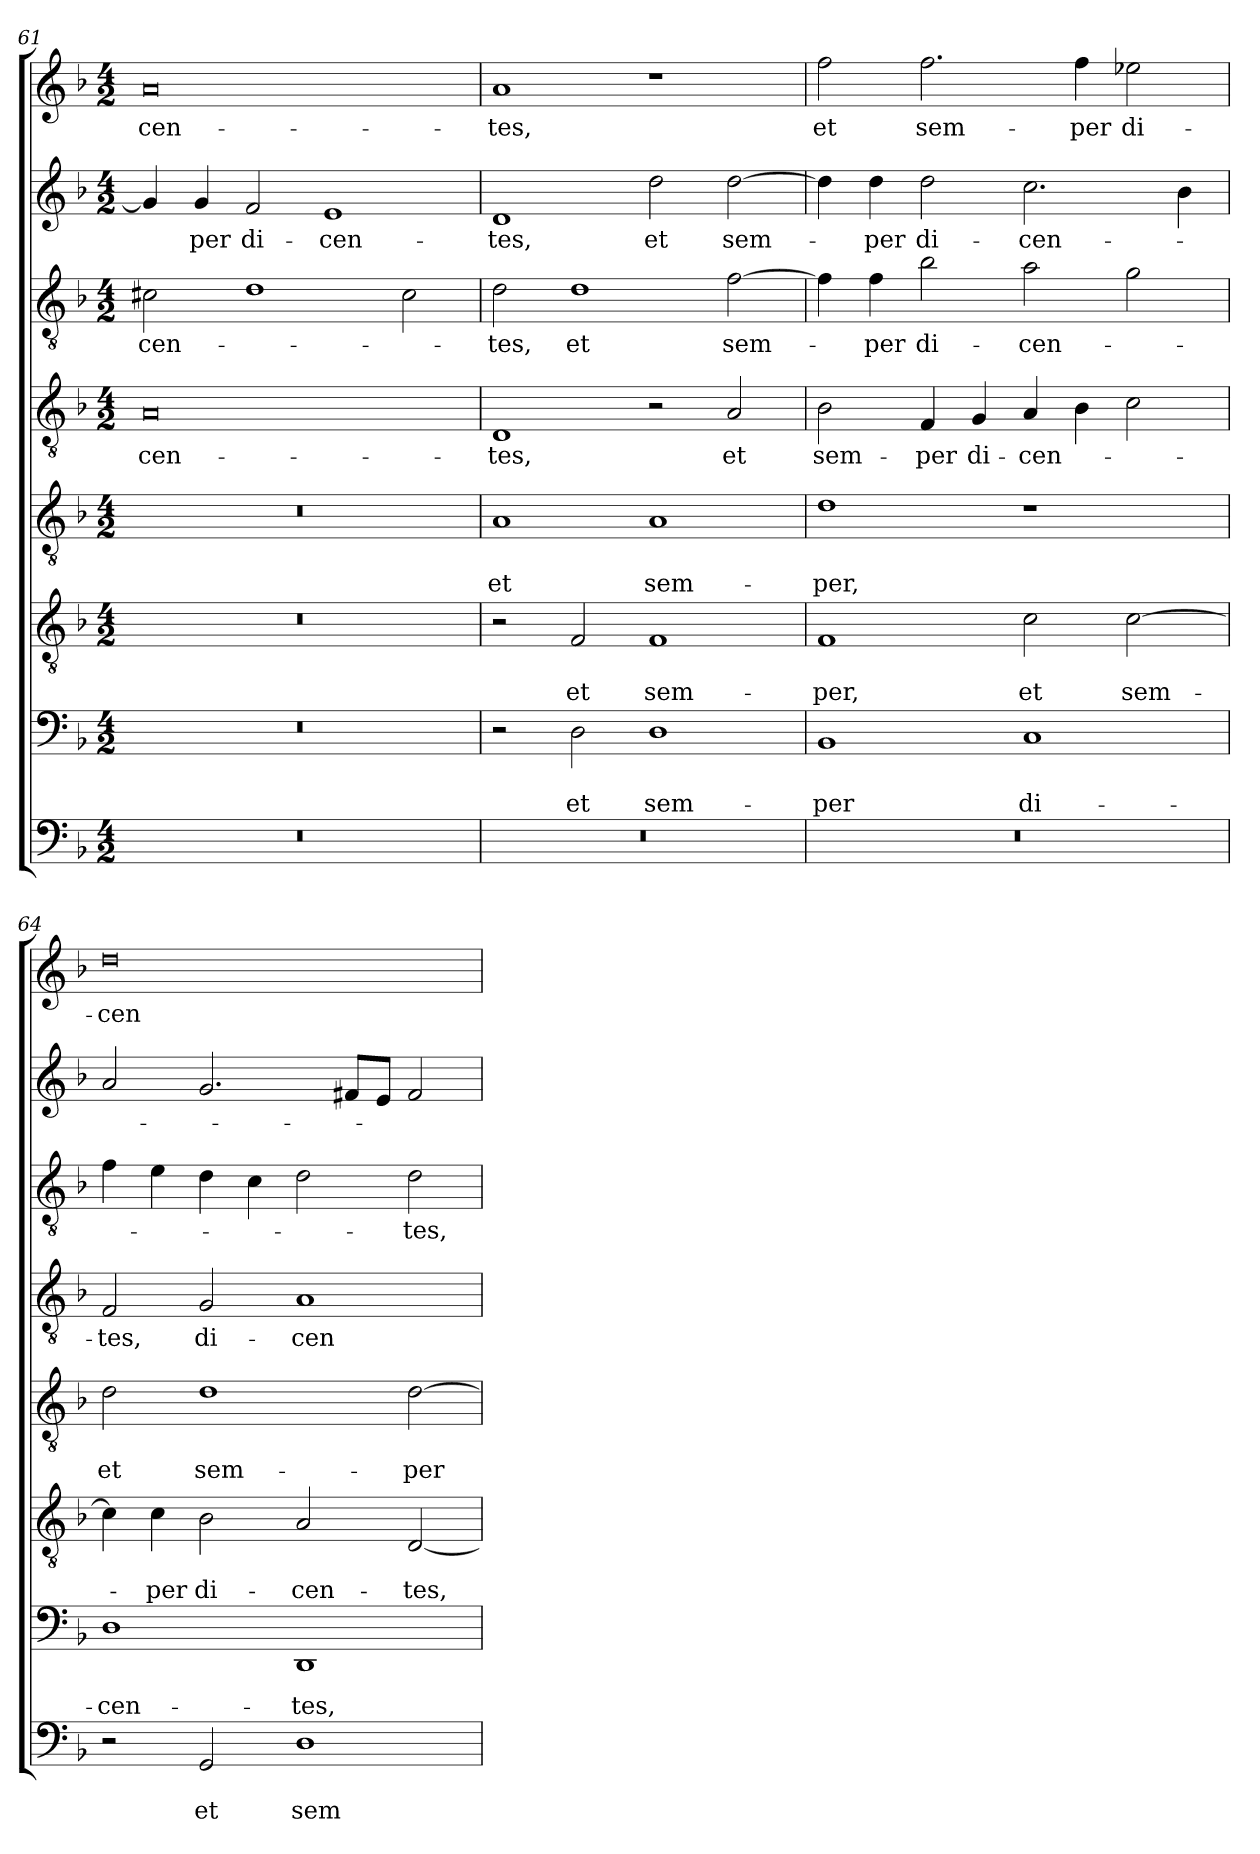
**kern	**text	**text	**kern	**text	**text	**kern	**text	**text	**kern	**text	**text	**kern	**text	**kern	**text	**kern	**text	**kern	**text
*part8	*part8	*part8	*part7	*part7	*part7	*part6	*part6	*part6	*part5	*part5	*part5	*part4	*part4	*part3	*part3	*part2	*part2	*part1	*part1
*staff8	*staff8	*staff8	*staff7	*staff7	*staff7	*staff6	*staff6	*staff6	*staff5	*staff5	*staff5	*staff4	*staff4	*staff3	*staff3	*staff2	*staff2	*staff1	*staff1
*clefF4	*	*	*clefF4	*	*	*clefGv2	*	*	*clefGv2	*	*	*clefGv2	*	*clefGv2	*	*clefG2	*	*clefG2	*
*k[b-]	*	*	*k[b-]	*	*	*k[b-]	*	*	*k[b-]	*	*	*k[b-]	*	*k[b-]	*	*k[b-]	*	*k[b-]	*
*F:	*	*	*F:	*	*	*F:	*	*	*F:	*	*	*F:	*	*F:	*	*F:	*	*F:	*
*M4/2	*	*	*M4/2	*	*	*M4/2	*	*	*M4/2	*	*	*M4/2	*	*M4/2	*	*M4/2	*	*M4/2	*
=61	=61	=61	=61	=61	=61	=61	=61	=61	=61	=61	=61	=61	=61	=61	=61	=61	=61	=61	=61
!	!	!	!	!	!	!	!	!	!	!	!	!	!LO:LY:b	!	!LO:LY:b	!	!	!	!LO:LY:b
0r	.	.	0r	.	.	0r	.	.	0r	.	.	0A	-cen-	2c#X\	-cen-	4g/]	.	0a	-cen-
!	!	!	!	!	!	!	!	!	!	!	!	!	!	!	!	!	!LO:LY:b	!	!
.	.	.	.	.	.	.	.	.	.	.	.	.	.	.	.	4g/	-per	.	.
!	!	!	!	!	!	!	!	!	!	!	!	!	!	!	!	!	!LO:LY:b	!	!
.	.	.	.	.	.	.	.	.	.	.	.	.	.	1d	.	2f/	di-	.	.
!	!	!	!	!	!	!	!	!	!	!	!	!	!	!	!	!	!LO:LY:b	!	!
.	.	.	.	.	.	.	.	.	.	.	.	.	.	.	.	1e	-cen-	.	.
.	.	.	.	.	.	.	.	.	.	.	.	.	.	2c#\	.	.	.	.	.
=62	=62	=62	=62	=62	=62	=62	=62	=62	=62	=62	=62	=62	=62	=62	=62	=62	=62	=62	=62
!	!	!	!	!	!	!	!	!	!	!	!LO:LY:b	!	!LO:LY:b	!	!LO:LY:b	!	!LO:LY:b	!	!LO:LY:b
0r	.	.	2r	.	.	2r	.	.	1A	.	et	1D	-tes,	2d\	-tes,	1d	-tes,	1a	-tes,
!	!	!	!	!	!LO:LY:b	!	!	!LO:LY:b	!	!	!	!	!	!	!LO:LY:b	!	!	!	!
.	.	.	2D\	.	et	2F/	.	et	.	.	.	.	.	1d	et	.	.	.	.
!	!	!	!	!	!LO:LY:b	!	!	!LO:LY:b	!	!	!LO:LY:b	!	!	!	!	!	!LO:LY:b	!	!
.	.	.	1D	.	sem-	1F	.	sem-	1A	.	sem-	2r	.	.	.	2dd\	et	1r	.
!	!	!	!	!	!	!	!	!	!	!	!	!	!LO:LY:b	!	!LO:LY:b	!	!LO:LY:b	!	!
.	.	.	.	.	.	.	.	.	.	.	.	2A/	et	[2f\	sem-	[2dd\	sem-	.	.
!!LO:PB:g=z
=63	=63	=63	=63	=63	=63	=63	=63	=63	=63	=63	=63	=63	=63	=63	=63	=63	=63	=63	=63
!	!	!	!	!	!LO:LY:b	!	!	!LO:LY:b	!	!	!LO:LY:b	!	!LO:LY:b	!	!	!	!	!	!LO:LY:b
0r	.	.	1BB-	.	-per	1F	.	-per,	1d	.	-per,	2B-\	sem-	4f\]	.	4dd\]	.	2ff\	et
!	!	!	!	!	!	!	!	!	!	!	!	!	!	!	!LO:LY:b	!	!LO:LY:b	!	!
.	.	.	.	.	.	.	.	.	.	.	.	.	.	4f\	-per	4dd\	-per	.	.
!	!	!	!	!	!	!	!	!	!	!	!	!	!LO:LY:b	!	!LO:LY:b	!	!LO:LY:b	!	!LO:LY:b
.	.	.	.	.	.	.	.	.	.	.	.	4F/	-per	2b-\	di-	2dd\	di-	2.ff\	sem-
!	!	!	!	!	!	!	!	!	!	!	!	!	!LO:LY:b	!	!	!	!	!	!
.	.	.	.	.	.	.	.	.	.	.	.	4G/	di-	.	.	.	.	.	.
!	!	!	!	!	!LO:LY:b	!	!	!LO:LY:b	!	!	!	!	!LO:LY:b	!	!LO:LY:b	!	!LO:LY:b	!	!
.	.	.	1C	.	di-	2c\	.	et	1r	.	.	4A/	-cen-	2a\	-cen-	2.cc\	-cen-	.	.
!	!	!	!	!	!	!	!	!	!	!	!	!	!	!	!	!	!	!	!LO:LY:b
.	.	.	.	.	.	.	.	.	.	.	.	4B-\	.	.	.	.	.	4ff\	-per
!	!	!	!	!	!	!	!	!LO:LY:b	!	!	!	!	!	!	!	!	!	!	!LO:LY:b
.	.	.	.	.	.	[2c\	.	sem-	.	.	.	2c\	.	2g\	.	.	.	2ee-X\	di-
.	.	.	.	.	.	.	.	.	.	.	.	.	.	.	.	4b-\	.	.	.
=64	=64	=64	=64	=64	=64	=64	=64	=64	=64	=64	=64	=64	=64	=64	=64	=64	=64	=64	=64
!	!	!	!	!	!LO:LY:b	!	!	!	!	!	!LO:LY:b	!	!LO:LY:b	!	!	!	!	!	!LO:LY:b
2r	.	.	1D	.	-cen-	4c\]	.	.	2d\	.	et	2F/	-tes,	4f\	.	2a/	.	0dd	-cen-
!	!	!	!	!	!	!	!	!LO:LY:b	!	!	!	!	!	!	!	!	!	!	!
.	.	.	.	.	.	4c\	.	-per	.	.	.	.	.	4e\	.	.	.	.	.
!	!	!LO:LY:b	!	!	!	!	!	!LO:LY:b	!	!	!LO:LY:b	!	!LO:LY:b	!	!	!	!	!	!
2GG/	.	et	.	.	.	2B-\	.	di-	1d	.	sem-	2G/	di-	4d\	.	2.g/	.	.	.
.	.	.	.	.	.	.	.	.	.	.	.	.	.	4c\	.	.	.	.	.
!	!	!LO:LY:b	!	!	!LO:LY:b	!	!	!LO:LY:b	!	!	!	!	!LO:LY:b	!	!	!	!	!	!
1D	.	sem-	1DD	.	-tes,	2A/	.	-cen-	.	.	.	1A	-cen-	2d\	.	.	.	.	.
.	.	.	.	.	.	.	.	.	.	.	.	.	.	.	.	8f#X/L	.	.	.
.	.	.	.	.	.	.	.	.	.	.	.	.	.	.	.	8e/J	.	.	.
!	!	!	!	!	!	!	!	!LO:LY:b	!	!	!LO:LY:b	!	!	!	!LO:LY:b	!	!	!	!
.	.	.	.	.	.	[2D/	.	-tes,	[2d\	.	-per	.	.	2d\	-tes,	2f#/	.	.	.
=	=	=	=	=	=	=	=	=	=	=	=	=	=	=	=	=	=	=	=
*-	*-	*-	*-	*-	*-	*-	*-	*-	*-	*-	*-	*-	*-	*-	*-	*-	*-	*-	*-
